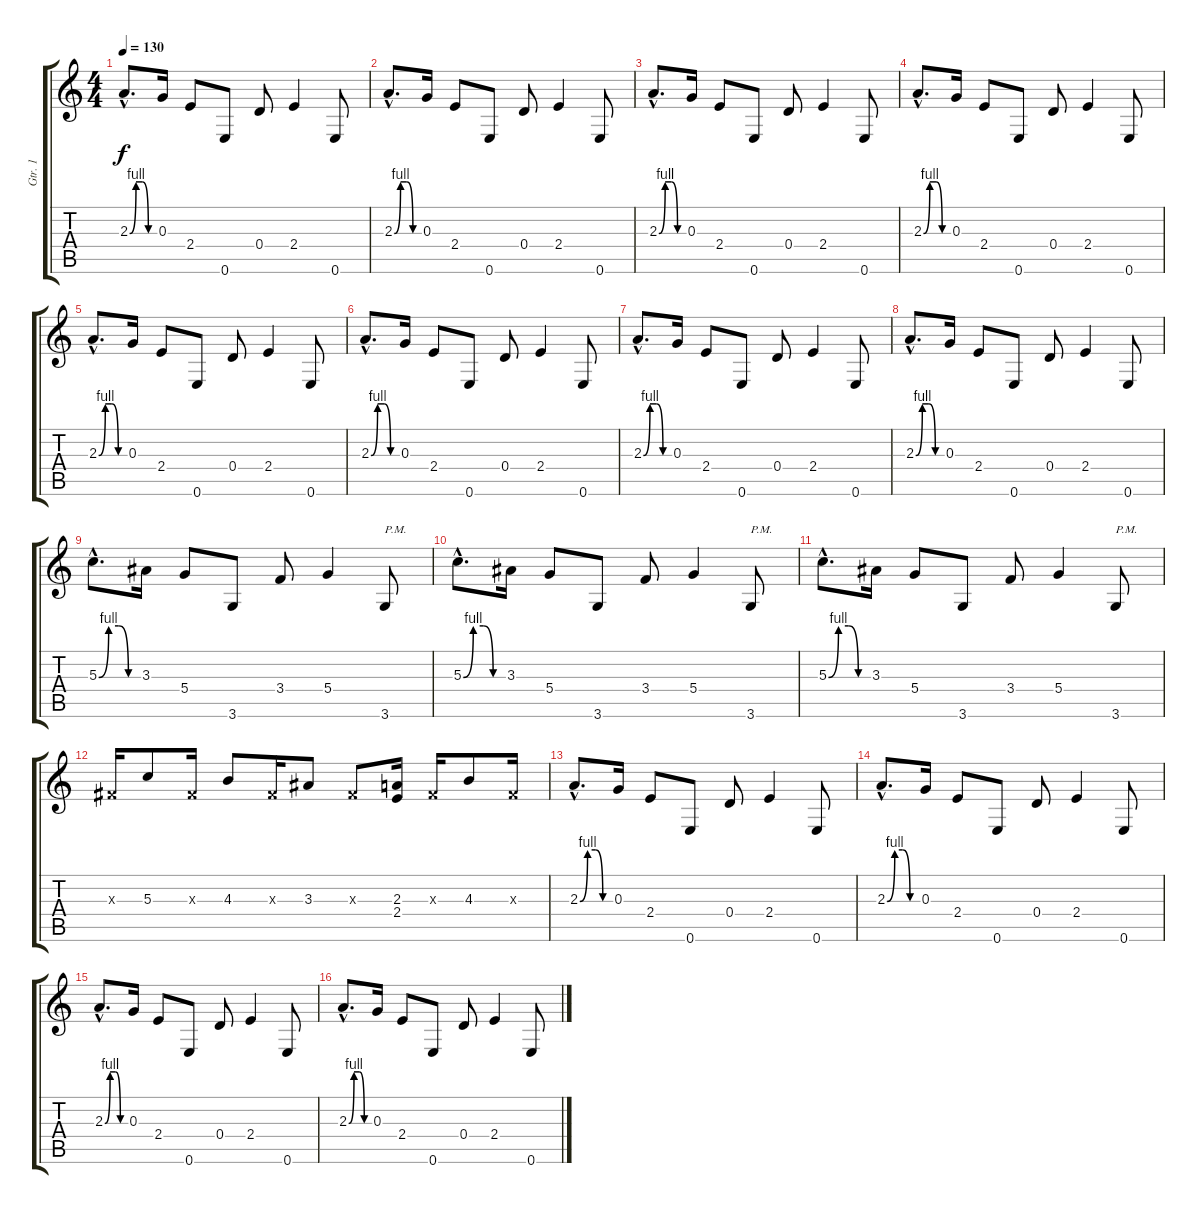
\track ("Gtr. 1" "Gtr. 1") {instrument overdrivenguitar}
\staff {score tabs}
\tuning (E4 B3 G3 D3 A2 E2) {hide}
\ts (4 4)
\tempo 130
\clef g2
\ks c
2.3{be (custom 0 0 15 4 30 4 45 0 60 0) hac}.8{d dy f} 0.3.16 2.4.8 0.6.8 0.4.8 2.4.4 0.6.8 |
2.3{be (custom 0 0 15 4 30 4 45 0 60 0) hac}.8{d} 0.3.16 2.4.8 0.6.8 0.4.8 2.4.4 0.6.8 |
2.3{be (custom 0 0 15 4 30 4 45 0 60 0) hac}.8{d} 0.3.16 2.4.8 0.6.8 0.4.8 2.4.4 0.6.8 |
2.3{be (custom 0 0 15 4 30 4 45 0 60 0) hac}.8{d} 0.3.16 2.4.8 0.6.8 0.4.8 2.4.4 0.6.8 |
2.3{be (custom 0 0 15 4 30 4 45 0 60 0) hac}.8{d} 0.3.16 2.4.8 0.6.8 0.4.8 2.4.4 0.6.8 |
2.3{be (custom 0 0 15 4 30 4 45 0 60 0) hac}.8{d} 0.3.16 2.4.8 0.6.8 0.4.8 2.4.4 0.6.8 |
2.3{be (custom 0 0 15 4 30 4 45 0 60 0) hac}.8{d} 0.3.16 2.4.8 0.6.8 0.4.8 2.4.4 0.6.8 |
2.3{be (custom 0 0 15 4 30 4 45 0 60 0) hac}.8{d} 0.3.16 2.4.8 0.6.8 0.4.8 2.4.4 0.6.8 |
5.3{be (custom 0 0 15 4 30 4 45 0 60 0) hac}.8{d} 3.3.16 5.4.8 3.6.8 3.4.8 5.4.4 3.6.8{txt "P.M."} |
5.3{be (custom 0 0 15 4 30 4 45 0 60 0) hac}.8{d} 3.3.16 5.4.8 3.6.8 3.4.8 5.4.4 3.6.8{txt "P.M."} |
5.3{be (custom 0 0 15 4 30 4 45 0 60 0) hac}.8{d} 3.3.16 5.4.8 3.6.8 3.4.8 5.4.4 3.6.8{txt "P.M."} |
-1.3{x}.16 5.3.8 -1.3{x}.16 4.3.8 -1.3{x}.16 3.3.8 -1.3{x}.8 (2.3 2.4).16 -1.3{x}.16 4.3.8 -1.3{x}.16 |
2.3{be (custom 0 0 15 4 30 4 45 0 60 0) hac}.8{d} 0.3.16 2.4.8 0.6.8 0.4.8 2.4.4 0.6.8 |
2.3{be (custom 0 0 15 4 30 4 45 0 60 0) hac}.8{d} 0.3.16 2.4.8 0.6.8 0.4.8 2.4.4 0.6.8 |
2.3{be (custom 0 0 15 4 30 4 45 0 60 0) hac}.8{d} 0.3.16 2.4.8 0.6.8 0.4.8 2.4.4 0.6.8 |
2.3{be (custom 0 0 15 4 30 4 45 0 60 0) hac}.8{d} 0.3.16 2.4.8 0.6.8 0.4.8 2.4.4 0.6.8
